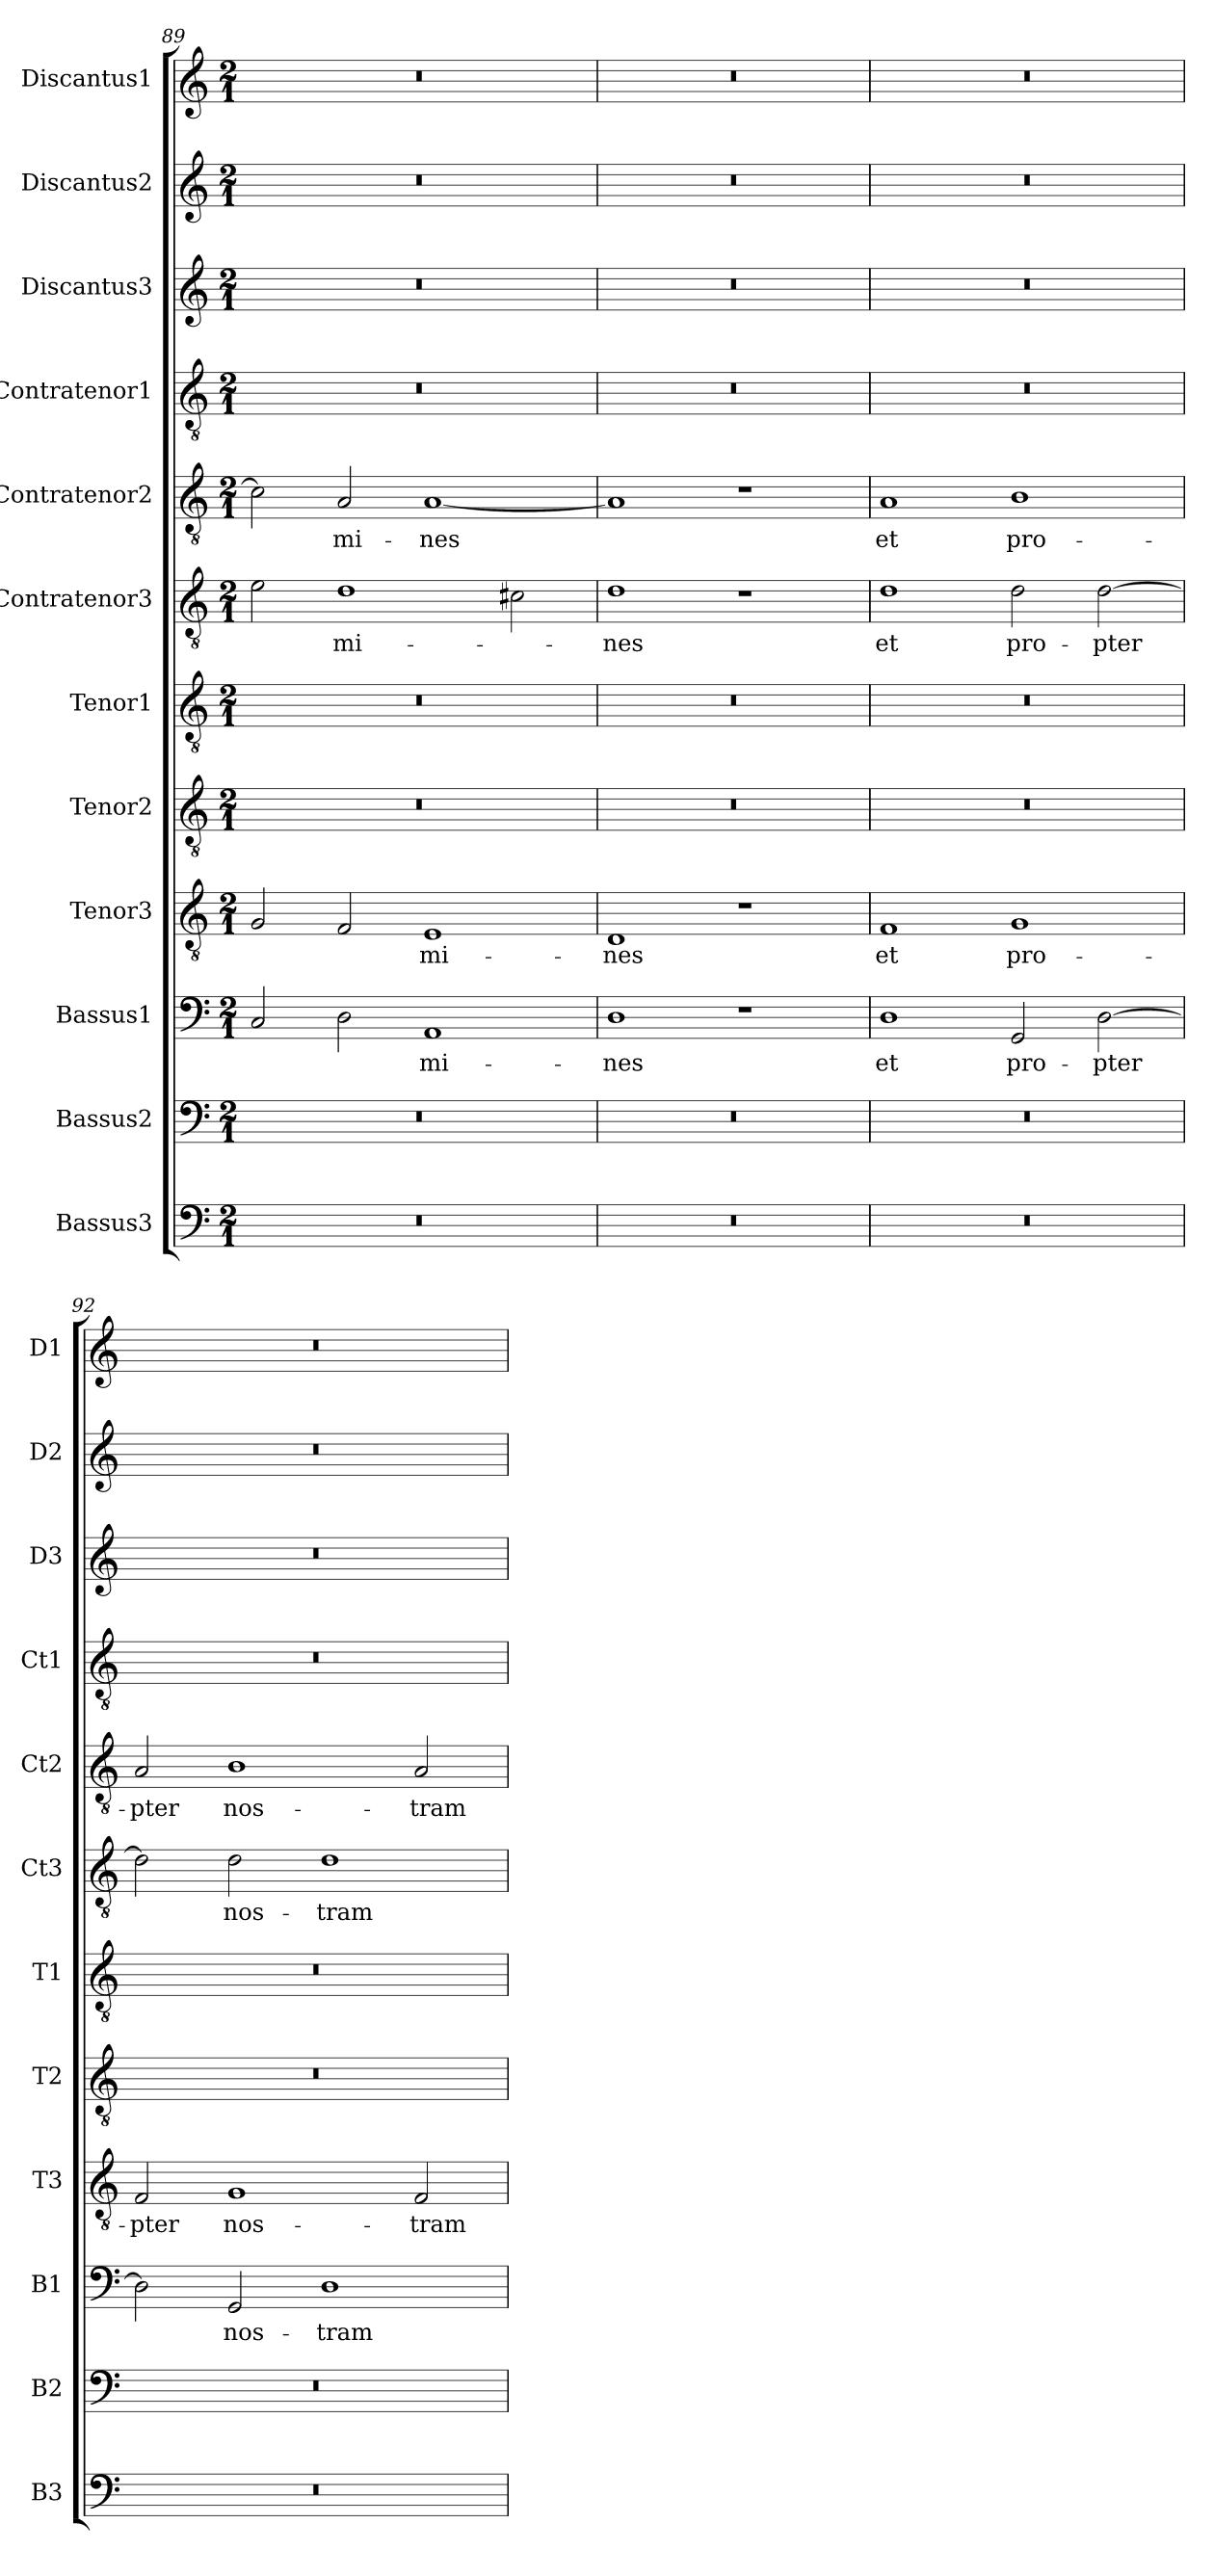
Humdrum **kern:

**kern	**kern	**kern	**text	**kern	**text	**kern	**kern	**kern	**text	**kern	**text	**kern	**kern	**kern	**kern
*part12	*part11	*part10	*part10	*part9	*part9	*part8	*part7	*part6	*part6	*part5	*part5	*part4	*part3	*part2	*part1
*staff12	*staff11	*staff10	*staff10	*staff9	*staff9	*staff8	*staff7	*staff6	*staff6	*staff5	*staff5	*staff4	*staff3	*staff2	*staff1
*I"Bassus3	*I"Bassus2	*I"Bassus1	*	*I"Tenor3	*	*I"Tenor2	*I"Tenor1	*I"Contratenor3	*	*I"Contratenor2	*	*I"Contratenor1	*I"Discantus3	*I"Discantus2	*I"Discantus1
*I'B3	*I'B2	*I'B1	*	*I'T3	*	*I'T2	*I'T1	*I'Ct3	*	*I'Ct2	*	*I'Ct1	*I'D3	*I'D2	*I'D1
*clefF4	*clefF4	*clefF4	*	*clefGv2	*	*clefGv2	*clefGv2	*clefGv2	*	*clefGv2	*	*clefGv2	*clefG2	*clefG2	*clefG2
*k[]	*k[]	*k[]	*	*k[]	*	*k[]	*k[]	*k[]	*	*k[]	*	*k[]	*k[]	*k[]	*k[]
*M2/1	*M2/1	*M2/1	*	*M2/1	*	*M2/1	*M2/1	*M2/1	*	*M2/1	*	*M2/1	*M2/1	*M2/1	*M2/1
=89	=89	=89	=89	=89	=89	=89	=89	=89	=89	=89	=89	=89	=89	=89	=89
0r	0r	2C	.	2G	.	0r	0r	2e	.	2c]	.	0r	0r	0r	0r
.	.	2D	.	2F	.	.	.	1d	-mi-	2A	-mi-	.	.	.	.
.	.	1AA	-mi-	1E	-mi-	.	.	.	.	[1A	-nes	.	.	.	.
.	.	.	.	.	.	.	.	2c#X	.	.	.	.	.	.	.
=90	=90	=90	=90	=90	=90	=90	=90	=90	=90	=90	=90	=90	=90	=90	=90
0r	0r	1D	-nes	1D	-nes	0r	0r	1d	-nes	1A]	.	0r	0r	0r	0r
.	.	1r	.	1r	.	.	.	1r	.	1r	.	.	.	.	.
=91	=91	=91	=91	=91	=91	=91	=91	=91	=91	=91	=91	=91	=91	=91	=91
0r	0r	1D	et	1F	et	0r	0r	1d	et	1A	et	0r	0r	0r	0r
.	.	2GG	pro-	1G	pro-	.	.	2d	pro-	1B	pro-	.	.	.	.
.	.	[2D	-pter	.	.	.	.	[2d	-pter	.	.	.	.	.	.
=92	=92	=92	=92	=92	=92	=92	=92	=92	=92	=92	=92	=92	=92	=92	=92
0r	0r	2D]	.	2F	-pter	0r	0r	2d]	.	2A	-pter	0r	0r	0r	0r
.	.	2GG	nos-	1G	nos-	.	.	2d	nos-	1B	nos-	.	.	.	.
.	.	1D	-tram	.	.	.	.	1d	-tram	.	.	.	.	.	.
.	.	.	.	2F	-tram	.	.	.	.	2A	-tram	.	.	.	.
=	=	=	=	=	=	=	=	=	=	=	=	=	=	=	=
*-	*-	*-	*-	*-	*-	*-	*-	*-	*-	*-	*-	*-	*-	*-	*-
